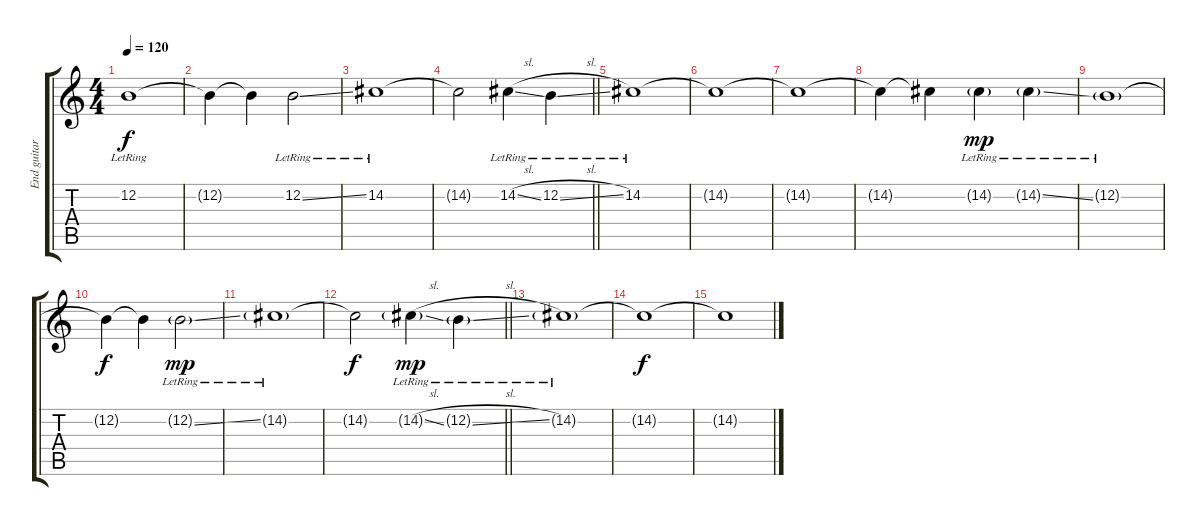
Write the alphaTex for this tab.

\track ("End guitar/Double No" "End guitar") {instrument stringensemble1}
\staff {score tabs}
\tuning (E4 B3 G3 D3 A2 E2) {hide}
\ts (4 4)
\tempo 120
\clef g2
\ks c
12.2{lr}.1{dy f} |
12.2{t}.4 12.2{t}.4 12.2{ss lr}.2 |
14.2{lr}.1 |
\barLineRight lightlight
14.2{t}.2 14.2{sl lr}.4 12.2{sl lr}.4 |
14.2{lr}.1 |
14.2{t}.1 |
14.2{t}.1 |
14.2{t}.4 14.2{t}.4 14.2{g lr}.4{dy mp} 14.2{ss g lr}.4 |
12.2{g lr}.1 |
12.2{t}.4{dy f} 12.2{t}.4 12.2{ss g lr}.2{dy mp} |
14.2{g lr}.1 |
\barLineRight lightlight
14.2{t}.2{dy f} 14.2{sl g lr}.4{dy mp} 12.2{sl g lr}.4 |
14.2{g lr}.1 |
14.2{t}.1{dy f} |
14.2{t}.1
